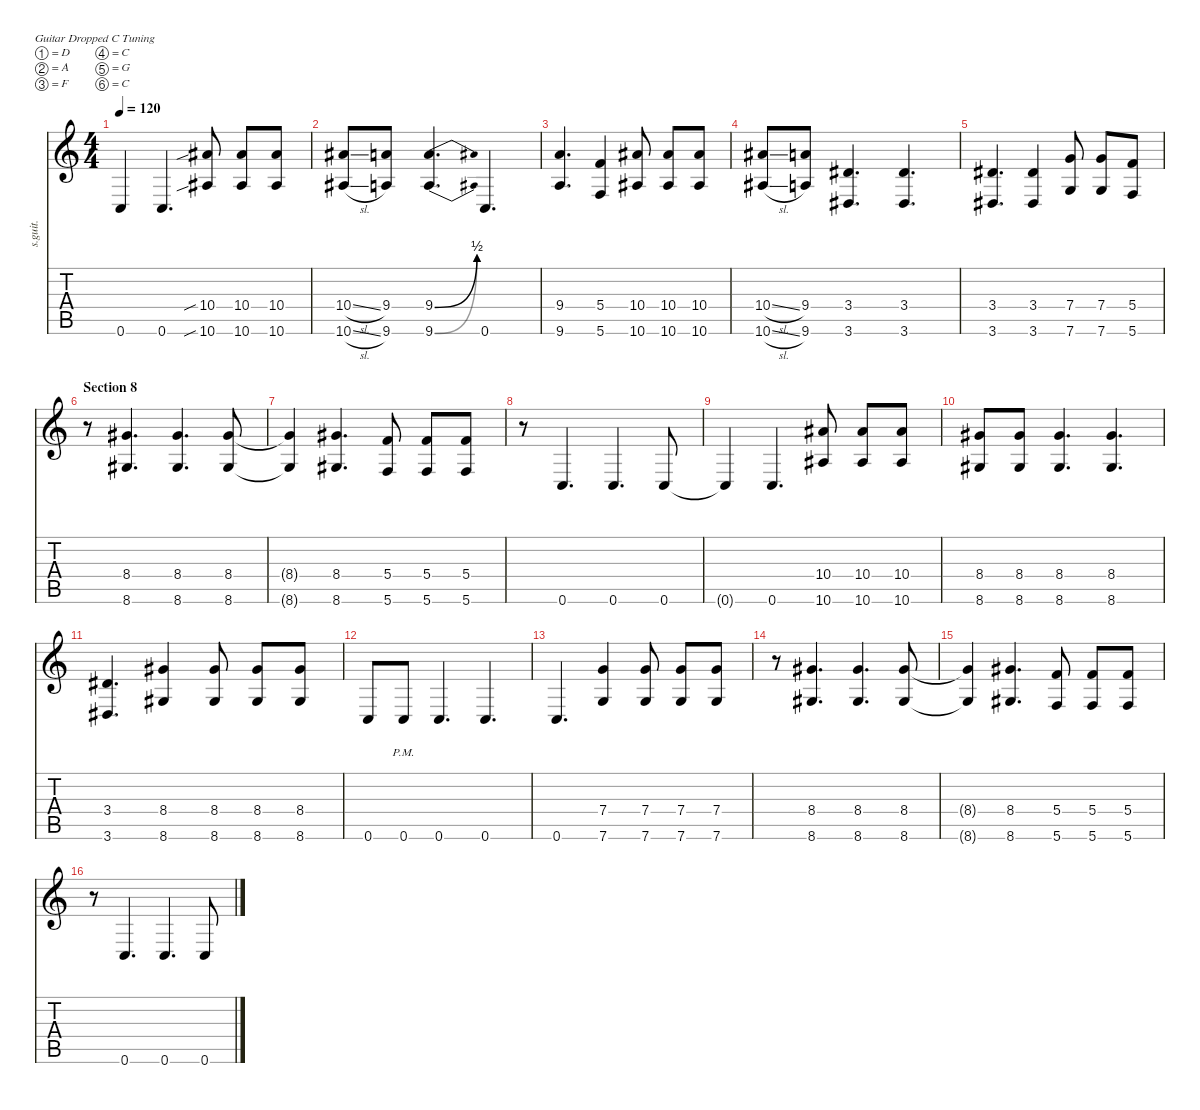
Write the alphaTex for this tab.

\defaultSystemsLayout 4
\hideDynamics
\bracketExtendMode nobrackets
\track ("Mark Holcomb" "s.guit.") {instrument distortionguitar}
\staff {score tabs}
\tuning (D4 A3 F3 C3 G2 C2)
\ts (4 4)
\tempo 120
\clef g2
\ks c
0.6{t}.4{lyrics (0 "") lyrics (1 "") lyrics (2 "") lyrics (3 "") lyrics (4 "") dy mf} 0.6.4{d lyrics (0 "") lyrics (1 "") lyrics (2 "") lyrics (3 "") lyrics (4 "")} (10.4{sib acc #} 10.6{sib acc #}).8{lyrics (0 "") lyrics (1 "") lyrics (2 "") lyrics (3 "") lyrics (4 "")} (10.4{acc #} 10.6{acc #}).8{lyrics (0 "") lyrics (1 "") lyrics (2 "") lyrics (3 "") lyrics (4 "")} (10.4{acc #} 10.6{acc #}).8{lyrics (0 "") lyrics (1 "") lyrics (2 "") lyrics (3 "") lyrics (4 "")} |
(10.4{sl acc #} 10.6{sl acc #}).8{lyrics (0 "") lyrics (1 "") lyrics (2 "") lyrics (3 "") lyrics (4 "")} (9.4 9.6).8{lyrics (0 "") lyrics (1 "") lyrics (2 "") lyrics (3 "") lyrics (4 "")} (9.4{be (bend 0 0 15 2)} 9.6{be (bend 0 0 15 2)}).4{d lyrics (0 "") lyrics (1 "") lyrics (2 "") lyrics (3 "") lyrics (4 "")} 0.6.4{d lyrics (0 "") lyrics (1 "") lyrics (2 "") lyrics (3 "") lyrics (4 "")} |
(9.4 9.6).4{d lyrics (0 "") lyrics (1 "") lyrics (2 "") lyrics (3 "") lyrics (4 "")} (5.4 5.6).4{lyrics (0 "") lyrics (1 "") lyrics (2 "") lyrics (3 "") lyrics (4 "")} (10.4{acc #} 10.6{acc #}).8{lyrics (0 "") lyrics (1 "") lyrics (2 "") lyrics (3 "") lyrics (4 "")} (10.4{acc #} 10.6{acc #}).8{lyrics (0 "") lyrics (1 "") lyrics (2 "") lyrics (3 "") lyrics (4 "")} (10.4{acc #} 10.6{acc #}).8{lyrics (0 "") lyrics (1 "") lyrics (2 "") lyrics (3 "") lyrics (4 "")} |
(10.4{sl acc #} 10.6{sl acc #}).8{lyrics (0 "") lyrics (1 "") lyrics (2 "") lyrics (3 "") lyrics (4 "")} (9.4 9.6).8{lyrics (0 "") lyrics (1 "") lyrics (2 "") lyrics (3 "") lyrics (4 "")} (3.4{acc #} 3.6{acc #}).4{d lyrics (0 "") lyrics (1 "") lyrics (2 "") lyrics (3 "") lyrics (4 "")} (3.4{acc #} 3.6{acc #}).4{d lyrics (0 "") lyrics (1 "") lyrics (2 "") lyrics (3 "") lyrics (4 "")} |
(3.4{acc #} 3.6{acc #}).4{d lyrics (0 "") lyrics (1 "") lyrics (2 "") lyrics (3 "") lyrics (4 "")} (3.4{acc #} 3.6{acc #}).4{lyrics (0 "") lyrics (1 "") lyrics (2 "") lyrics (3 "") lyrics (4 "")} (7.4 7.6).8{lyrics (0 "") lyrics (1 "") lyrics (2 "") lyrics (3 "") lyrics (4 "")} (7.4 7.6).8{lyrics (0 "") lyrics (1 "") lyrics (2 "") lyrics (3 "") lyrics (4 "")} (5.4 5.6).8{lyrics (0 "") lyrics (1 "") lyrics (2 "") lyrics (3 "") lyrics (4 "")} |
\section ("" "Section 8")
r.8 (8.4{acc #} 8.6{acc #}).4{d lyrics (0 "") lyrics (1 "") lyrics (2 "") lyrics (3 "") lyrics (4 "")} (8.4{acc #} 8.6{acc #}).4{d lyrics (0 "") lyrics (1 "") lyrics (2 "") lyrics (3 "") lyrics (4 "")} (8.4{acc #} 8.6{acc #}).8{lyrics (0 "") lyrics (1 "") lyrics (2 "") lyrics (3 "") lyrics (4 "")} |
(8.4{t acc #} 8.6{t acc #}).4{lyrics (0 "") lyrics (1 "") lyrics (2 "") lyrics (3 "") lyrics (4 "")} (8.4{acc #} 8.6{acc #}).4{d lyrics (0 "") lyrics (1 "") lyrics (2 "") lyrics (3 "") lyrics (4 "")} (5.4 5.6).8{lyrics (0 "") lyrics (1 "") lyrics (2 "") lyrics (3 "") lyrics (4 "")} (5.4 5.6).8{lyrics (0 "") lyrics (1 "") lyrics (2 "") lyrics (3 "") lyrics (4 "")} (5.4 5.6).8{lyrics (0 "") lyrics (1 "") lyrics (2 "") lyrics (3 "") lyrics (4 "")} |
r.8 0.6.4{d lyrics (0 "") lyrics (1 "") lyrics (2 "") lyrics (3 "") lyrics (4 "")} 0.6.4{d lyrics (0 "") lyrics (1 "") lyrics (2 "") lyrics (3 "") lyrics (4 "")} 0.6.8{lyrics (0 "") lyrics (1 "") lyrics (2 "") lyrics (3 "") lyrics (4 "")} |
0.6{t}.4{lyrics (0 "") lyrics (1 "") lyrics (2 "") lyrics (3 "") lyrics (4 "")} 0.6.4{d lyrics (0 "") lyrics (1 "") lyrics (2 "") lyrics (3 "") lyrics (4 "")} (10.4{acc #} 10.6{acc #}).8{lyrics (0 "") lyrics (1 "") lyrics (2 "") lyrics (3 "") lyrics (4 "")} (10.4{acc #} 10.6{acc #}).8{lyrics (0 "") lyrics (1 "") lyrics (2 "") lyrics (3 "") lyrics (4 "")} (10.4{acc #} 10.6{acc #}).8{lyrics (0 "") lyrics (1 "") lyrics (2 "") lyrics (3 "") lyrics (4 "")} |
(8.4{acc #} 8.6{acc #}).8{lyrics (0 "") lyrics (1 "") lyrics (2 "") lyrics (3 "") lyrics (4 "")} (8.4{acc #} 8.6{acc #}).8{lyrics (0 "") lyrics (1 "") lyrics (2 "") lyrics (3 "") lyrics (4 "")} (8.4{acc #} 8.6{acc #}).4{d lyrics (0 "") lyrics (1 "") lyrics (2 "") lyrics (3 "") lyrics (4 "")} (8.4{acc #} 8.6{acc #}).4{d lyrics (0 "") lyrics (1 "") lyrics (2 "") lyrics (3 "") lyrics (4 "")} |
(3.4{acc #} 3.6{acc #}).4{d lyrics (0 "") lyrics (1 "") lyrics (2 "") lyrics (3 "") lyrics (4 "")} (8.4{acc #} 8.6{acc #}).4{lyrics (0 "") lyrics (1 "") lyrics (2 "") lyrics (3 "") lyrics (4 "")} (8.4{acc #} 8.6{acc #}).8{lyrics (0 "") lyrics (1 "") lyrics (2 "") lyrics (3 "") lyrics (4 "")} (8.4{acc #} 8.6{acc #}).8{lyrics (0 "") lyrics (1 "") lyrics (2 "") lyrics (3 "") lyrics (4 "")} (8.4{acc #} 8.6{acc #}).8{lyrics (0 "") lyrics (1 "") lyrics (2 "") lyrics (3 "") lyrics (4 "")} |
0.6.8{lyrics (0 "") lyrics (1 "") lyrics (2 "") lyrics (3 "") lyrics (4 "")} 0.6{pm}.8{lyrics (0 "") lyrics (1 "") lyrics (2 "") lyrics (3 "") lyrics (4 "")} 0.6.4{d lyrics (0 "") lyrics (1 "") lyrics (2 "") lyrics (3 "") lyrics (4 "")} 0.6.4{d lyrics (0 "") lyrics (1 "") lyrics (2 "") lyrics (3 "") lyrics (4 "")} |
0.6.4{d lyrics (0 "") lyrics (1 "") lyrics (2 "") lyrics (3 "") lyrics (4 "")} (7.4 7.6).4{lyrics (0 "") lyrics (1 "") lyrics (2 "") lyrics (3 "") lyrics (4 "")} (7.4 7.6).8{lyrics (0 "") lyrics (1 "") lyrics (2 "") lyrics (3 "") lyrics (4 "")} (7.4 7.6).8{lyrics (0 "") lyrics (1 "") lyrics (2 "") lyrics (3 "") lyrics (4 "")} (7.4 7.6).8{lyrics (0 "") lyrics (1 "") lyrics (2 "") lyrics (3 "") lyrics (4 "")} |
r.8 (8.4{acc #} 8.6{acc #}).4{d lyrics (0 "") lyrics (1 "") lyrics (2 "") lyrics (3 "") lyrics (4 "")} (8.4{acc #} 8.6{acc #}).4{d lyrics (0 "") lyrics (1 "") lyrics (2 "") lyrics (3 "") lyrics (4 "")} (8.4{acc #} 8.6{acc #}).8{lyrics (0 "") lyrics (1 "") lyrics (2 "") lyrics (3 "") lyrics (4 "")} |
(8.4{t acc #} 8.6{t acc #}).4{lyrics (0 "") lyrics (1 "") lyrics (2 "") lyrics (3 "") lyrics (4 "")} (8.4{acc #} 8.6{acc #}).4{d lyrics (0 "") lyrics (1 "") lyrics (2 "") lyrics (3 "") lyrics (4 "")} (5.4 5.6).8{lyrics (0 "") lyrics (1 "") lyrics (2 "") lyrics (3 "") lyrics (4 "")} (5.4 5.6).8{lyrics (0 "") lyrics (1 "") lyrics (2 "") lyrics (3 "") lyrics (4 "")} (5.4 5.6).8{lyrics (0 "") lyrics (1 "") lyrics (2 "") lyrics (3 "") lyrics (4 "")} |
r.8 0.6.4{d lyrics (0 "") lyrics (1 "") lyrics (2 "") lyrics (3 "") lyrics (4 "")} 0.6.4{d lyrics (0 "") lyrics (1 "") lyrics (2 "") lyrics (3 "") lyrics (4 "")} 0.6.8{lyrics (0 "") lyrics (1 "") lyrics (2 "") lyrics (3 "") lyrics (4 "")}
